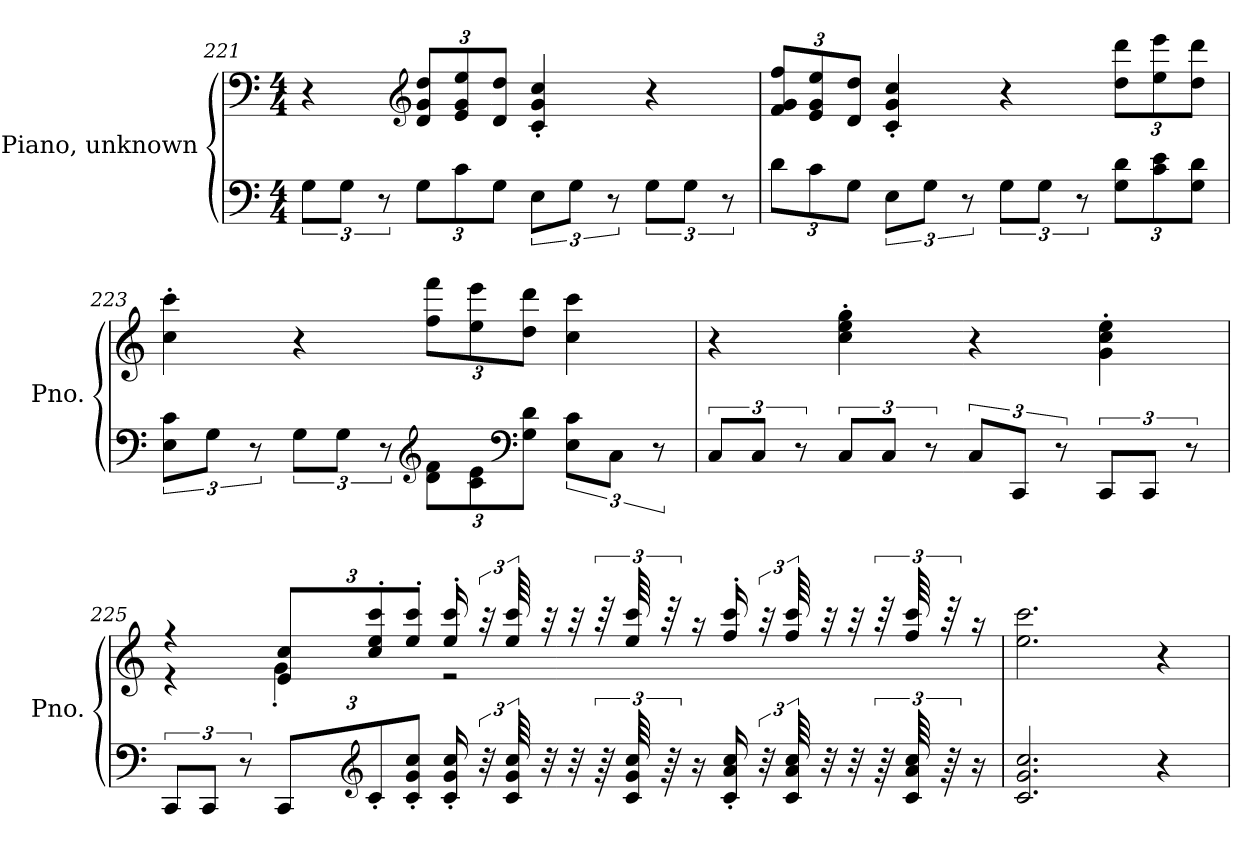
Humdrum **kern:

**kern	**kern
*part1	*part1
*staff2	*staff1
*I"Piano, unknown	*
*I'Pno.	*
!!LO:LB:g=z
*clefF4	*clefF4
*k[]	*k[]
*M4/4	*M4/4
=221	=221
12G\L	4r
12G\J	.
12r	.
*	*clefG2
*Xbrackettup	*Xbrackettup
12G\L	12d/ 12g/ 12dd/L
12c\	12e/ 12g/ 12ee/
12G\J	12d/ 12dd/J
*brackettup	*
12E\L	4c/' 4g/' 4cc/'
12G\J	.
12r	.
12G\L	4r
12G\J	.
12r	.
=222	=222
*Xbrackettup	*
12d\L	12f/ 12g/ 12ff/L
12c\	12e/ 12g/ 12ee/
12G\J	12d/ 12dd/J
*brackettup	*
12E\L	4c/' 4g/' 4cc/'
12G\J	.
12r	.
12G\L	4r
12G\J	.
12r	.
*Xbrackettup	*
12G\ 12d\L	12dd\ 12ddd\L
12c\ 12e\	12ee\ 12eee\
12G\ 12d\J	12dd\ 12ddd\J
=223	=223
*brackettup	*
12E\ 12c\L	4cc\' 4ccc\'
12G\J	.
12r	.
12G\L	4r
12G\J	.
12r	.
*clefG2	*
*Xbrackettup	*
12d\ 12f\L	12ff\ 12fff\L
12c\ 12e\	12ee\ 12eee\
*clefF4	*
12G\ 12d\J	12dd\ 12ddd\J
*brackettup	*
12E\ 12c\L	4cc\ 4ccc\
12C\J	.
12r	.
!!LO:LB:g=z
=224	=224
12C/L	4r
12C/J	.
12r	.
12C/L	4cc\' 4ee\' 4gg\'
12C/J	.
12r	.
12C/L	4r
12CC/J	.
12r	.
12CC/L	4g\' 4cc\' 4ee\'
12CC/J	.
12r	.
=225	=225
*	*^
12CC/L	4r	4r
12CC/J	.	.
12r	.	.
*Xbrackettup	*	*
12CC/L	12e/ 12cc/L	4g'\
*clefG2	*	*
12c'/	12cc/' 12ee/' 12ccc/'	.
12c/' 12g/' 12cc/'J	12ee/' 12ccc/'J	.
16c/' 16g/' 16cc/'	16ee/' 16ccc/'	2r
*brackettup	*brackettup	*
48r	48r	.
96c/ 96g/ 96cc/	96ee/ 96ccc/	.
32r	32r	.
32r	32r	.
96r	96r	.
96c/ 96g/ 96cc/	96ee/ 96ccc/	.
96r	96r	.
16r	16r	.
16c/' 16a/' 16cc/'	16ff/' 16ccc/'	.
48r	48r	.
96c/ 96a/ 96cc/	96ff/ 96ccc/	.
32r	32r	.
32r	32r	.
96r	96r	.
96c/ 96a/ 96cc/	96ff/ 96ccc/	.
96r	96r	.
16r	16r	.
*	*v	*v
=226	=226
2.c/ 2.g/ 2.cc/	2.ee\ 2.ccc\
4r	4r
=	=
*-	*-
